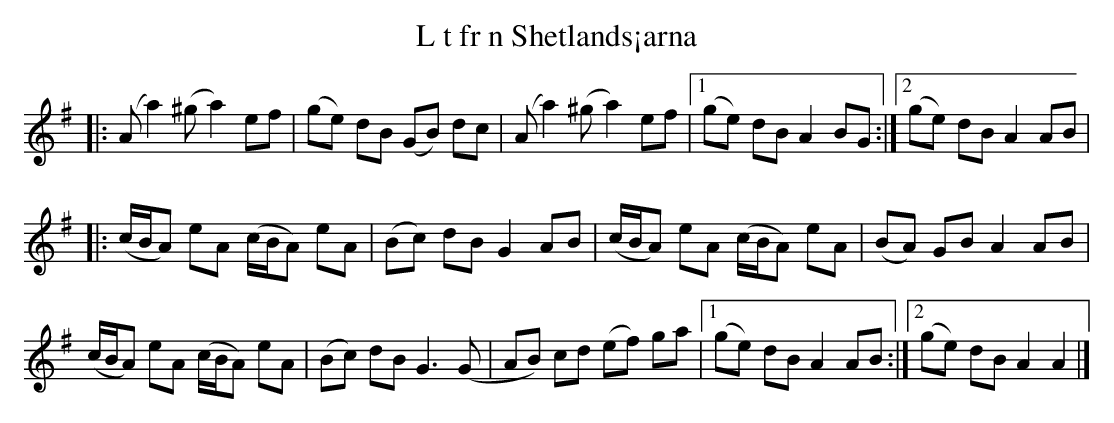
X:1
T: L t fr n Shetlands¡arna
K: G
|: (Aa2)(^ga2)ef | (ge) dB (GB) dc | (Aa2)(^ga2)ef |1 (ge) dB A2 BG :|2 (ge) dB A2 AB |
|: (c/B/A) eA (c/B/A) eA | (Bc) dB G2 AB | (c/B/A) eA (c/B/A) eA | (BA) GB A2 AB |
(c/B/A) eA (c/B/A) eA | (Bc) dB G3(G | AB) cd (ef) ga |1 (ge) dB A2 AB :|2 (ge) dB A2 A2 |]
